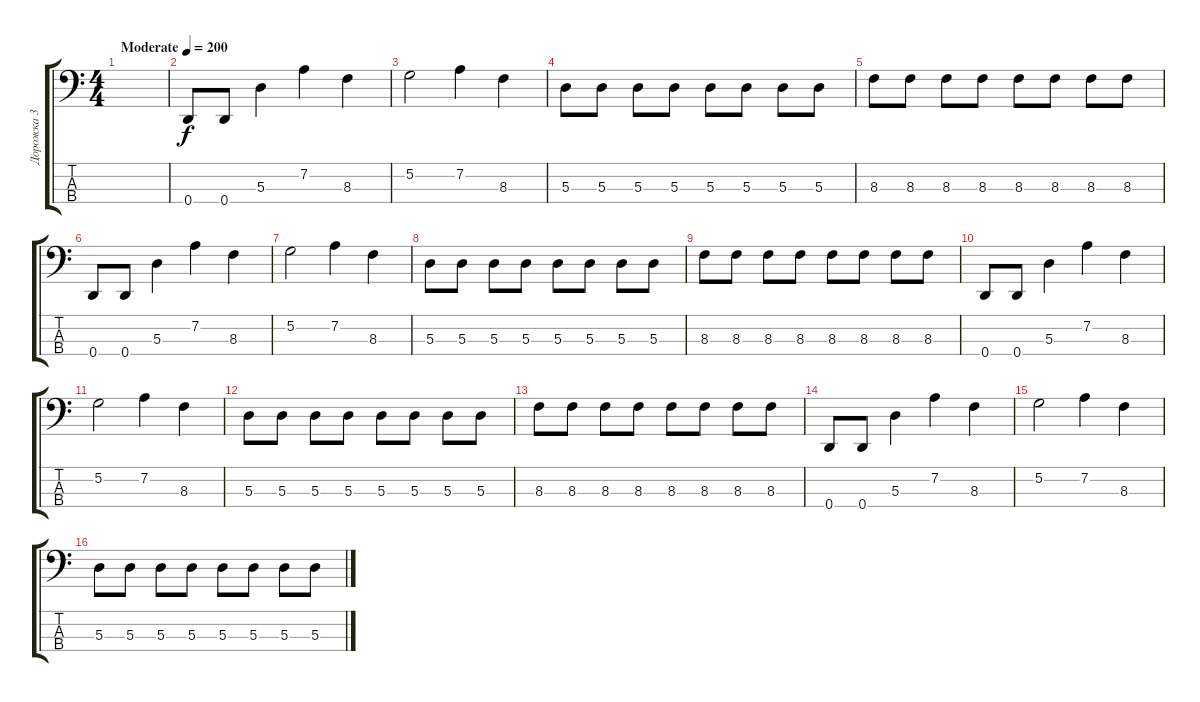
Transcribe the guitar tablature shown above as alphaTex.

\track ("Дорожка 3" "Дорожка 3") {instrument electricbassfinger}
\staff {score tabs}
\tuning (G2 D2 A1 D1) {hide}
\ts (4 4)
\tempo (200 "Moderate")
\clef f4
\ks c
|
0.4.8 0.4.8 5.3.4 7.2.4 8.3.4 |
5.2.2 7.2.4 8.3.4 |
5.3.8 5.3.8 5.3.8 5.3.8 5.3.8 5.3.8 5.3.8 5.3.8 |
8.3.8 8.3.8 8.3.8 8.3.8 8.3.8 8.3.8 8.3.8 8.3.8 |
0.4.8 0.4.8 5.3.4 7.2.4 8.3.4 |
5.2.2 7.2.4 8.3.4 |
5.3.8 5.3.8 5.3.8 5.3.8 5.3.8 5.3.8 5.3.8 5.3.8 |
8.3.8 8.3.8 8.3.8 8.3.8 8.3.8 8.3.8 8.3.8 8.3.8 |
0.4.8 0.4.8 5.3.4 7.2.4 8.3.4 |
5.2.2 7.2.4 8.3.4 |
5.3.8 5.3.8 5.3.8 5.3.8 5.3.8 5.3.8 5.3.8 5.3.8 |
8.3.8 8.3.8 8.3.8 8.3.8 8.3.8 8.3.8 8.3.8 8.3.8 |
0.4.8 0.4.8 5.3.4 7.2.4 8.3.4 |
5.2.2 7.2.4 8.3.4 |
5.3.8 5.3.8 5.3.8 5.3.8 5.3.8 5.3.8 5.3.8 5.3.8
